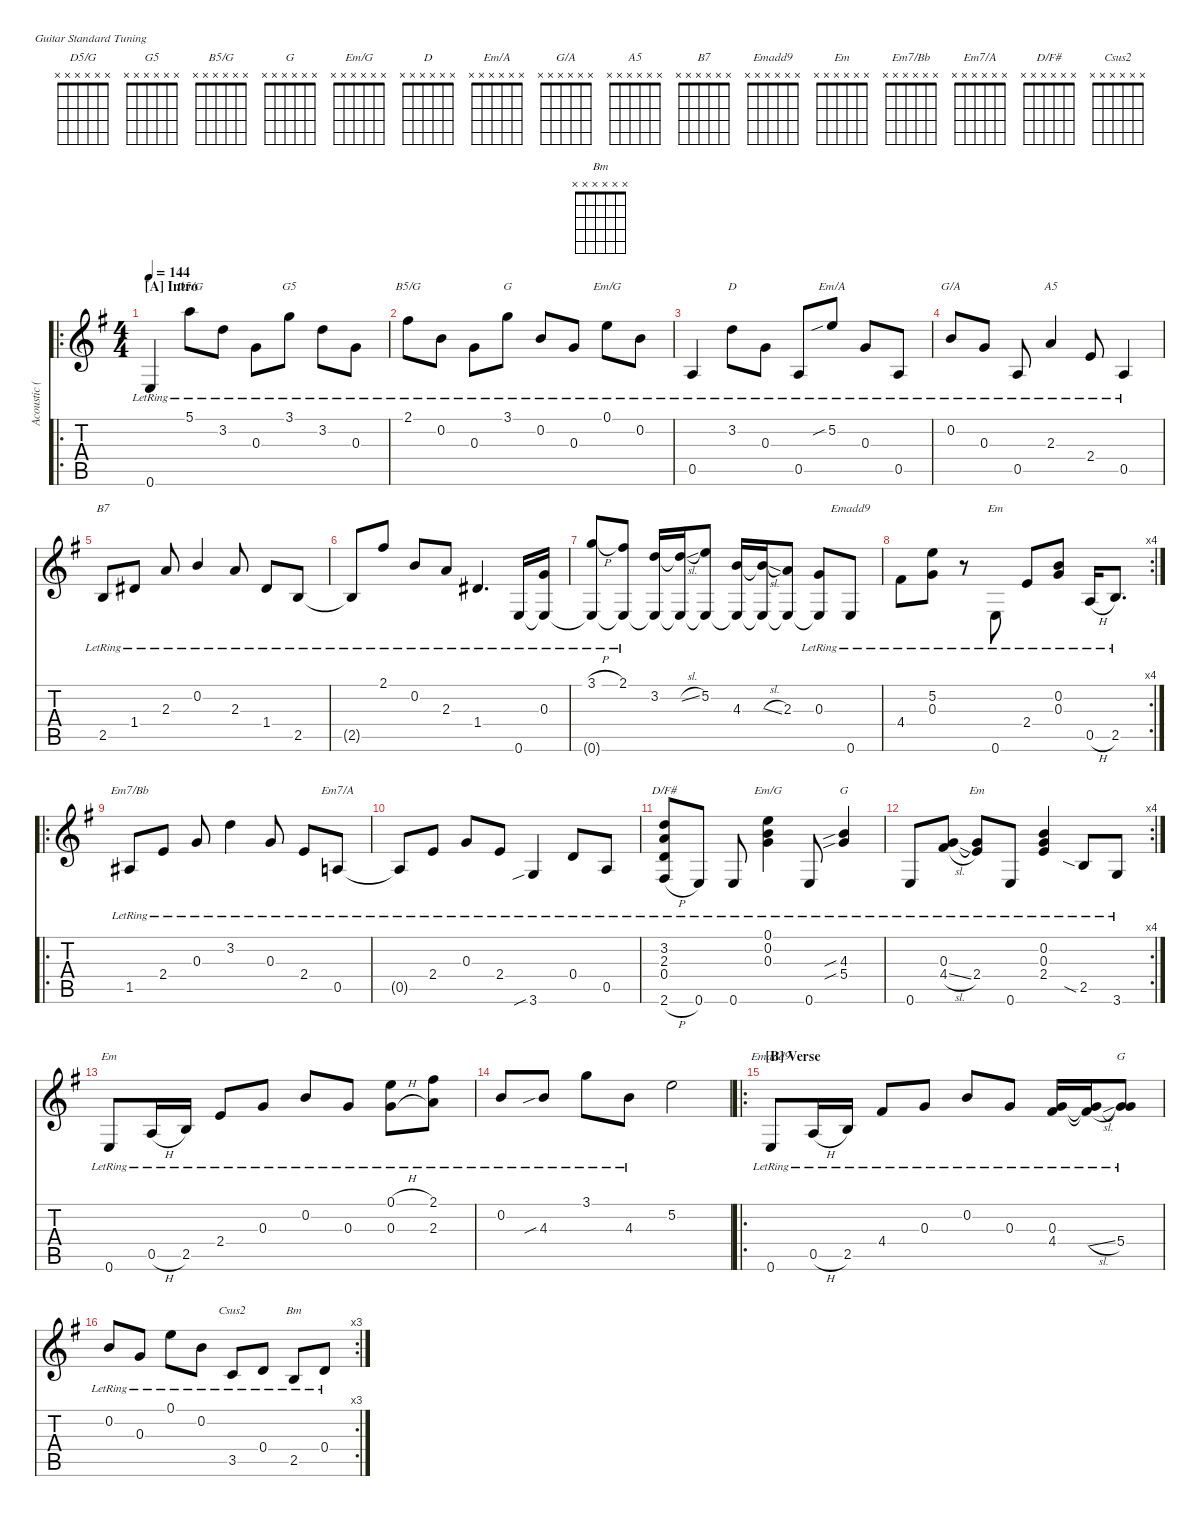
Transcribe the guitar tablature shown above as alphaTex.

\defaultSystemsLayout 4
\hideDynamics
\bracketExtendMode nobrackets
\otherSystemsTrackNameOrientation horizontal
\track ("Acoustic (Both Channels)" "Acoustic (") {instrument acousticguitarsteel}
\staff {score tabs}
\tuning (E4 B3 G3 D3 A2 E2)
\chord ("D5/G" x x x x x x)
\chord ("G5" x x x x x x)
\chord ("B5/G" x x x x x x)
\chord ("G" x x x x x x)
\chord ("Em/G" x x x x x x)
\chord ("D" x x x x x x)
\chord ("Em/A" x x x x x x)
\chord ("G/A" x x x x x x)
\chord ("A5" x x x x x x)
\chord ("B7" x x x x x x)
\chord ("Emadd9" x x x x x x)
\chord ("Em" x x x x x x)
\chord ("Em7/Bb" x x x x x x)
\chord ("Em7/A" x x x x x x)
\chord ("D/F#" x x x x x x)
\chord ("Csus2" x x x x x x)
\chord ("Bm" x x x x x x)
\ro
\ts (4 4)
\section ("A" "Intro")
\tempo 144
\clef g2
\ks g
0.6{lr acc forcenatural}.4{dy mf instrument acousticguitarsteel beam Up} 5.1{lr acc forcenatural}.8{ch "D5/G" beam Down} 3.2{lr acc forcenatural}.8{beam Down} 0.3{lr acc forcenatural}.8{beam Down} 3.1{lr acc forcenatural}.8{ch "G5" beam Down} 3.2{lr acc forcenatural}.8{beam Down} 0.3{lr acc forcenatural}.8{beam Down} |
2.1{lr acc #}.8{ch "B5/G" beam Down} 0.2{lr acc forcenatural}.8{beam Down} 0.3{lr acc forcenatural}.8{beam Down} 3.1{lr acc forcenatural}.8{ch "G" beam Down} 0.2{lr acc forcenatural}.8{beam Up} 0.3{lr acc forcenatural}.8{beam Up} 0.1{lr acc forcenatural}.8{ch "Em/G" beam Down} 0.2{lr acc forcenatural}.8{beam Down} |
0.5{lr acc forcenatural}.4{beam Up} 3.2{lr acc forcenatural}.8{ch "D" beam Down} 0.3{lr acc forcenatural}.8{beam Down} 0.5{lr acc forcenatural}.8{beam Up} 5.2{sib lr acc forcenatural}.8{ch "Em/A" beam Up} 0.3{lr acc forcenatural}.8{beam Up} 0.5{lr acc forcenatural}.8{beam Up} |
0.2{lr acc forcenatural}.8{ch "G/A" beam Up} 0.3{lr acc forcenatural}.8{beam Up} 0.5{lr acc forcenatural}.8{beam Up} 2.3{lr acc forcenatural}.4{ch "A5" beam Up} 2.4{lr acc forcenatural}.8{beam Up} 0.5{lr acc forcenatural}.4{beam Up} |
2.5{lr acc forcenatural}.8{ch "B7" beam Up} 1.4{lr acc #}.8{beam Up} 2.3{lr acc forcenatural}.8{beam Up} 0.2{lr acc forcenatural}.4{beam Up} 2.3{lr acc forcenatural}.8{beam Up} 1.4{lr acc #}.8{beam Up} 2.5{lr acc forcenatural}.8{beam Up} |
2.5{lr t acc forcenatural}.8{beam Up} 2.1{lr acc #}.8{beam Up} 0.2{lr acc forcenatural}.8{beam Up} 2.3{lr acc forcenatural}.8{beam Up} 1.4{lr acc #}.4{d beam Up} 0.6{lr acc forcenatural}.16{beam Up} (0.3{lr acc forcenatural} 0.6{lr t acc forcenatural}).16{beam Up} |
(3.1{h lr acc forcenatural} 0.6{lr t acc forcenatural}).8{beam Up} (2.1{lr acc #} 0.6{lr t acc forcenatural}).8{beam Up} (3.2{acc forcenatural} 0.6{t acc forcenatural}).16{beam Up} (3.2{sl t acc forcenatural} 0.6{t acc forcenatural}).16{beam Up} (5.2{acc forcenatural} 0.6{t acc forcenatural}).8{beam Up} (4.3{acc forcenatural} 0.6{t acc forcenatural}).16{beam Up} (4.3{sl t acc forcenatural} 0.6{t acc forcenatural}).16{beam Up} (2.3{acc forcenatural} 0.6{t acc forcenatural}).8{beam Up} (0.3{lr acc forcenatural} 0.6{lr t acc forcenatural}).8{beam Up} 0.6{lr acc forcenatural}.8{ch "Emadd9" beam Up} |
\rc 4
4.4{lr acc #}.8{beam Down} (5.2{lr acc forcenatural} 0.3{lr acc forcenatural}).8{beam Down} r.8{beam Down} 0.6{lr acc forcenatural}.8{ch "Em" beam Up} 2.4{lr acc forcenatural}.8{beam Up} (0.2{lr acc forcenatural} 0.3{lr acc forcenatural}).8{beam Up} 0.5{h lr acc forcenatural}.16{beam Up} 2.5{lr acc forcenatural}.8{d beam Up} |
\ro
1.5{lr acc #}.8{ch "Em7/Bb" beam Up} 2.4{lr acc forcenatural}.8{beam Up} 0.3{lr acc forcenatural}.8{beam Up} 3.2{lr acc forcenatural}.4{beam Down} 0.3{lr acc forcenatural}.8{beam Up} 2.4{lr acc forcenatural}.8{beam Up} 0.5{lr acc forcenatural}.8{ch "Em7/A" beam Up} |
0.5{lr t acc forcenatural}.8{beam Up} 2.4{lr acc forcenatural}.8{beam Up} 0.3{lr acc forcenatural}.8{beam Up} 2.4{lr acc forcenatural}.8{beam Up} 3.6{sib lr acc forcenatural}.4{beam Up} 0.4{lr acc forcenatural}.8{beam Up} 0.5{lr acc forcenatural}.8{beam Up} |
(3.2{lr acc forcenatural} 2.3{lr acc forcenatural} 0.4{lr acc forcenatural} 2.6{h lr acc #}).8{ch "D/F#" beam Up} 0.6{lr acc forcenatural}.8{beam Up} 0.6{lr acc forcenatural}.8{beam Up} (0.1{lr acc forcenatural} 0.2{lr acc forcenatural} 0.3{lr acc forcenatural}).4{ch "Em/G" beam Down} 0.6{lr acc forcenatural}.8{beam Up} (4.3{sib lr acc forcenatural} 5.4{sib lr acc forcenatural}).4{ch "G" beam Up} |
\rc 4
0.6{lr acc forcenatural}.8{beam Up} (0.3{lr acc forcenatural} 4.4{sl lr acc #}).8{beam Up} (0.3{lr t acc forcenatural} 2.4{lr acc forcenatural}).8{ch "Em" beam Up} 0.6{lr acc forcenatural}.8{beam Up} (0.2{lr acc forcenatural} 0.3{lr acc forcenatural} 2.4{lr acc forcenatural}).4{beam Up} 2.5{sia lr acc forcenatural}.8{beam Up} 3.6{lr acc forcenatural}.8{beam Up} |
0.6{lr acc forcenatural}.8{ch "Em" beam Up} 0.5{h lr acc forcenatural}.16{beam Up} 2.5{lr acc forcenatural}.16{beam Up} 2.4{lr acc forcenatural}.8{beam Up} 0.3{lr acc forcenatural}.8{beam Up} 0.2{lr acc forcenatural}.8{beam Up} 0.3{lr acc forcenatural}.8{beam Up} (0.1{h lr acc forcenatural} 0.3{h lr acc forcenatural}).8{beam Down} (2.1{lr acc #} 2.3{lr acc forcenatural}).8{beam Down} |
0.2{lr acc forcenatural}.8{beam Up} 4.3{sib lr acc forcenatural}.8{beam Up} 3.1{lr acc forcenatural}.8{beam Down} 4.3{lr acc forcenatural}.8{beam Down} 5.2{acc forcenatural}.2{beam Down} |
\ro
\section ("B" "Verse")
0.6{lr acc forcenatural}.8{ch "Emadd9" beam Up} 0.5{h lr acc forcenatural}.16{beam Up} 2.5{lr acc forcenatural}.16{beam Up} 4.4{lr acc #}.8{beam Up} 0.3{lr acc forcenatural}.8{beam Up} 0.2{lr acc forcenatural}.8{beam Up} 0.3{lr acc forcenatural}.8{beam Up} (0.3{lr acc forcenatural} 4.4{lr acc #}).16{beam Up} (0.3{lr t acc forcenatural} 4.4{sl lr t acc #}).16{beam Up} (0.3{lr t acc forcenatural} 5.4{lr acc forcenatural}).8{ch "G" beam Up} |
\rc 3
0.2{lr acc forcenatural}.8{beam Up} 0.3{lr acc forcenatural}.8{beam Up} 0.1{lr acc forcenatural}.8{beam Down} 0.2{lr acc forcenatural}.8{beam Down} 3.5{lr acc forcenatural}.8{ch "Csus2" beam Up} 0.4{lr acc forcenatural}.8{beam Up} 2.5{lr acc forcenatural}.8{ch "Bm" beam Up} 0.4{lr acc forcenatural}.8{beam Up}
